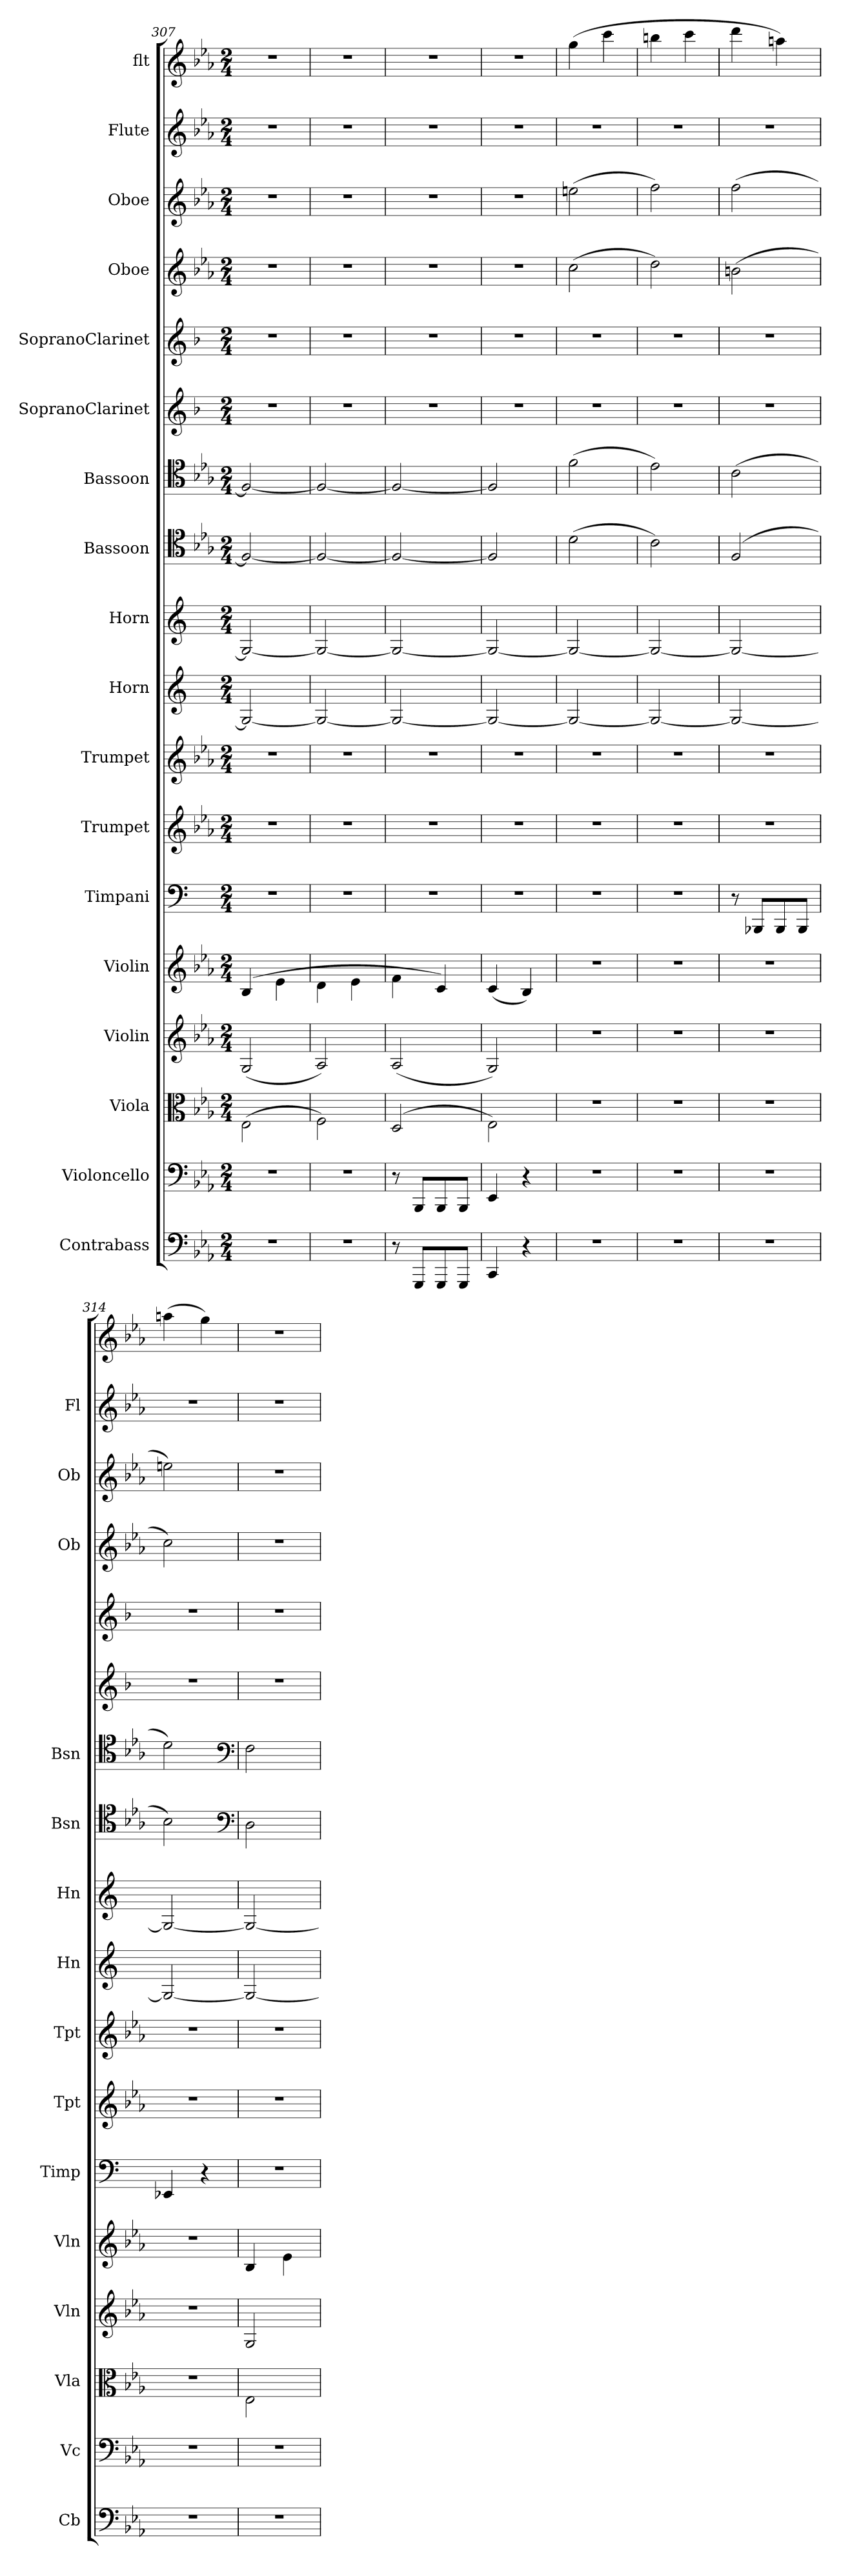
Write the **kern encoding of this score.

**kern	**kern	**kern	**kern	**kern	**kern	**kern	**kern	**kern	**kern	**kern	**kern	**kern	**kern	**kern	**kern	**kern	**kern
*part18	*part17	*part16	*part15	*part14	*part13	*part12	*part11	*part10	*part9	*part8	*part7	*part6	*part5	*part4	*part3	*part2	*part1
*staff18	*staff17	*staff16	*staff15	*staff14	*staff13	*staff12	*staff11	*staff10	*staff9	*staff8	*staff7	*staff6	*staff5	*staff4	*staff3	*staff2	*staff1
*I"Contrabass	*I"Violoncello	*I"Viola	*I"Violin	*I"Violin	*I"Timpani	*I"Trumpet	*I"Trumpet	*I"Horn	*I"Horn	*I"Bassoon	*I"Bassoon	*I"SopranoClarinet	*I"SopranoClarinet	*I"Oboe	*I"Oboe	*I"Flute	*I"flt
*I'Cb	*I'Vc	*I'Vla	*I'Vln	*I'Vln	*I'Timp	*I'Tpt	*I'Tpt	*I'Hn	*I'Hn	*I'Bsn	*I'Bsn	*	*	*I'Ob	*I'Ob	*I'Fl	*
*clefF4	*clefF4	*clefC3	*clefG2	*clefG2	*clefF4	*clefG2	*clefG2	*clefG2	*clefG2	*clefC4	*clefC4	*clefG2	*clefG2	*clefG2	*clefG2	*clefG2	*clefG2
*k[b-e-a-]	*k[b-e-a-]	*k[b-e-a-]	*k[b-e-a-]	*k[b-e-a-]	*k[]	*k[b-e-a-]	*k[b-e-a-]	*k[]	*k[]	*k[b-e-a-]	*k[b-e-a-]	*k[b-]	*k[b-]	*k[b-e-a-]	*k[b-e-a-]	*k[b-e-a-]	*k[b-e-a-]
*c:	*c:	*c:	*c:	*c:	*	*c:	*c:	*	*	*c:	*c:	*	*	*c:	*c:	*c:	*c:
*M2/4	*M2/4	*M2/4	*M2/4	*M2/4	*M2/4	*M2/4	*M2/4	*M2/4	*M2/4	*M2/4	*M2/4	*M2/4	*M2/4	*M2/4	*M2/4	*M2/4	*M2/4
=307	=307	=307	=307	=307	=307	=307	=307	=307	=307	=307	=307	=307	=307	=307	=307	=307	=307
2r	2r	(2E-\	(2G/	(4B-/	2r	2r	2r	2G/_	2G/_	2F/_	2F/_	2r	2r	2r	2r	2r	2r
.	.	.	.	4e-\	.	.	.	.	.	.	.	.	.	.	.	.	.
=308	=308	=308	=308	=308	=308	=308	=308	=308	=308	=308	=308	=308	=308	=308	=308	=308	=308
2r	2r	2F\)	2A-/)	4d\	2r	2r	2r	2G/_	2G/_	2F/_	2F/_	2r	2r	2r	2r	2r	2r
.	.	.	.	4e-\	.	.	.	.	.	.	.	.	.	.	.	.	.
=309	=309	=309	=309	=309	=309	=309	=309	=309	=309	=309	=309	=309	=309	=309	=309	=309	=309
8r	8r	(2D/	(2A-/	4f\	2r	2r	2r	2G/_	2G/_	2F/_	2F/_	2r	2r	2r	2r	2r	2r
8GGG/L	8BBB-/L	.	.	.	.	.	.	.	.	.	.	.	.	.	.	.	.
8GGG/	8BBB-/	.	.	4c/)	.	.	.	.	.	.	.	.	.	.	.	.	.
8GGG/J	8BBB-/J	.	.	.	.	.	.	.	.	.	.	.	.	.	.	.	.
=310	=310	=310	=310	=310	=310	=310	=310	=310	=310	=310	=310	=310	=310	=310	=310	=310	=310
4CC/	4EE-/	2E-\)	2G/)	(4c/	2r	2r	2r	2G/_	2G/_	2F/]	2F/]	2r	2r	2r	2r	2r	2r
4r	4r	.	.	4B-/)	.	.	.	.	.	.	.	.	.	.	.	.	.
=311	=311	=311	=311	=311	=311	=311	=311	=311	=311	=311	=311	=311	=311	=311	=311	=311	=311
2r	2r	2r	2r	2r	2r	2r	2r	2G/_	2G/_	(2d\	(2f\	2r	2r	(2cc\	(2een\	2r	(4gg\
.	.	.	.	.	.	.	.	.	.	.	.	.	.	.	.	.	4ccc\
=312	=312	=312	=312	=312	=312	=312	=312	=312	=312	=312	=312	=312	=312	=312	=312	=312	=312
2r	2r	2r	2r	2r	2r	2r	2r	2G/_	2G/_	2c\)	2e-\)	2r	2r	2dd\)	2ff\)	2r	4bbn\
.	.	.	.	.	.	.	.	.	.	.	.	.	.	.	.	.	4ccc\
=313	=313	=313	=313	=313	=313	=313	=313	=313	=313	=313	=313	=313	=313	=313	=313	=313	=313
2r	2r	2r	2r	2r	8r	2r	2r	2G/_	2G/_	(2F/	(2c\	2r	2r	(2bn\	(2ff\	2r	4ddd\
.	.	.	.	.	8BBB-X/L	.	.	.	.	.	.	.	.	.	.	.	.
.	.	.	.	.	8BBB-/	.	.	.	.	.	.	.	.	.	.	.	4aan\)
.	.	.	.	.	8BBB-/J	.	.	.	.	.	.	.	.	.	.	.	.
=314	=314	=314	=314	=314	=314	=314	=314	=314	=314	=314	=314	=314	=314	=314	=314	=314	=314
2r	2r	2r	2r	2r	4EE-X/	2r	2r	2G/_	2G/_	2B-\)	2d\)	2r	2r	2cc\)	2een\)	2r	(4aan\
.	.	.	.	.	4r	.	.	.	.	.	.	.	.	.	.	.	4gg\)
*	*	*	*	*	*	*	*	*	*	*clefF4	*clefF4	*	*	*	*	*	*
=315	=315	=315	=315	=315	=315	=315	=315	=315	=315	=315	=315	=315	=315	=315	=315	=315	=315
2r	2r	2E-\	2G/	4B-/	2r	2r	2r	2G/_	2G/_	2D\	2F\	2r	2r	2r	2r	2r	2r
.	.	.	.	4e-\	.	.	.	.	.	.	.	.	.	.	.	.	.
=	=	=	=	=	=	=	=	=	=	=	=	=	=	=	=	=	=
*-	*-	*-	*-	*-	*-	*-	*-	*-	*-	*-	*-	*-	*-	*-	*-	*-	*-
